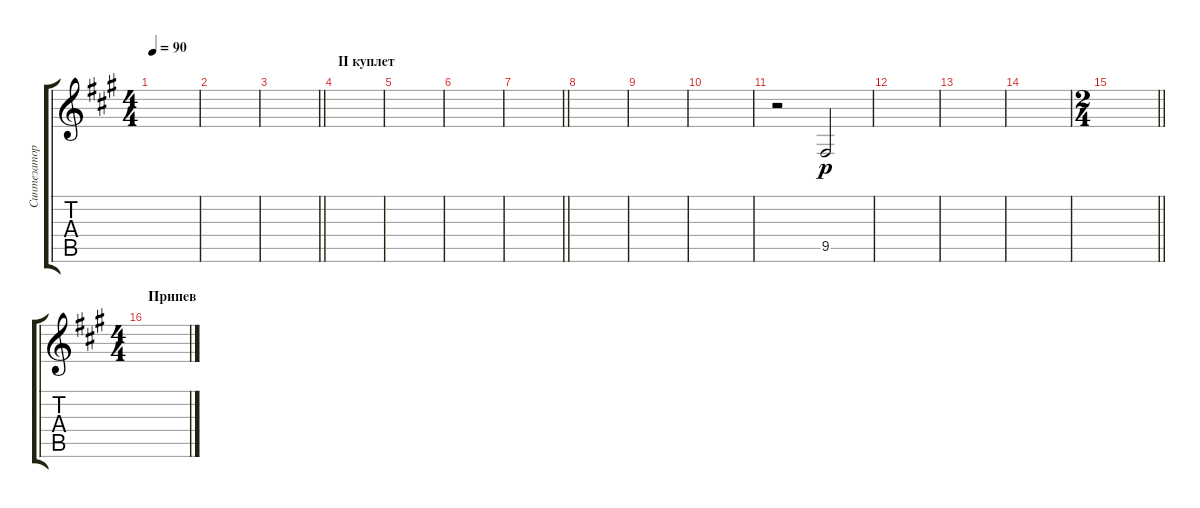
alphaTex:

\track ("Синтезатор" "Синтезатор") {instrument reversecymbal}
\staff {score tabs}
\tuning (E4 B3 G3 D3 A2 E2) {hide}
\ts (4 4)
\tempo 90
\clef g2
\ks f#minor
|
|
\barLineRight lightlight
|
\section ("" "II куплет")
|
|
|
\barLineRight lightlight
|
|
|
|
r.2 9.5.2{dy p} |
|
|
|
\ts (2 4)
\barLineRight lightlight
|
\ts (4 4)
\section ("" "Припев")
